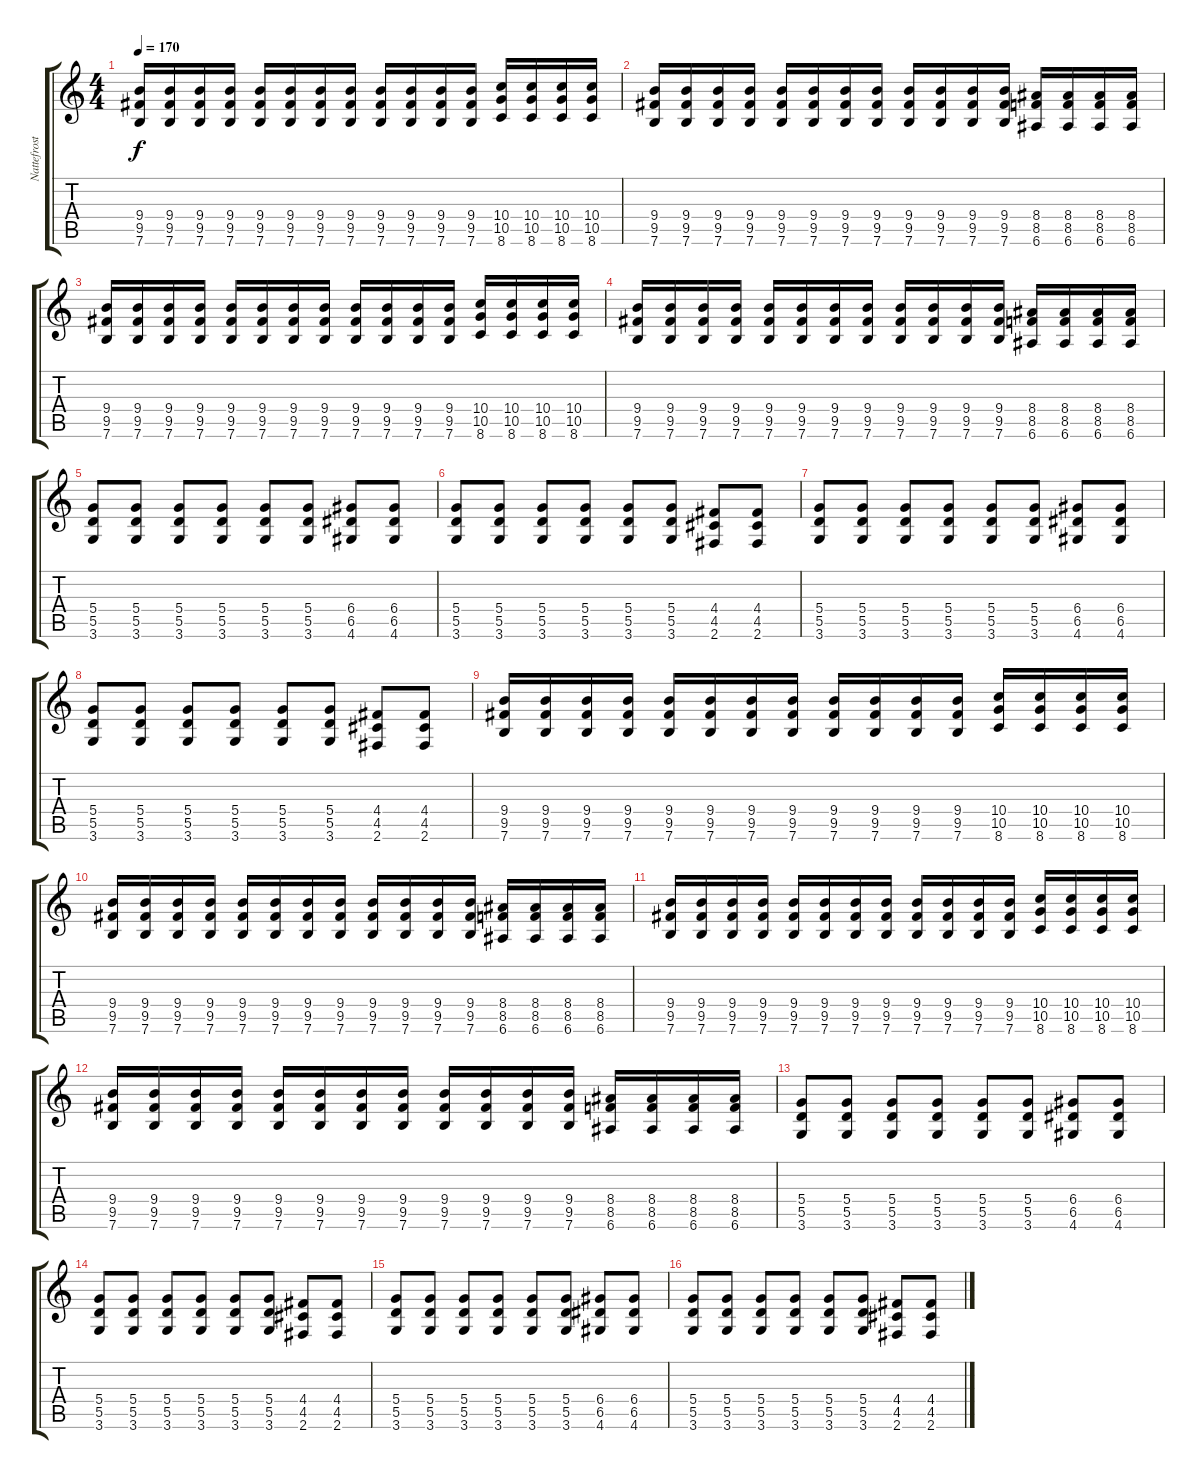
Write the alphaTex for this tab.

\track ("Nattefrost" "Nattefrost") {instrument distortionguitar}
\staff {score tabs}
\tuning (E4 B3 G3 D3 A2 E2) {hide}
\ts (4 4)
\tempo 170
\clef g2
\ks c
(9.4 9.5 7.6).16{dy f} (9.4 9.5 7.6).16 (9.4 9.5 7.6).16 (9.4 9.5 7.6).16 (9.4 9.5 7.6).16 (9.4 9.5 7.6).16 (9.4 9.5 7.6).16 (9.4 9.5 7.6).16 (9.4 9.5 7.6).16 (9.4 9.5 7.6).16 (9.4 9.5 7.6).16 (9.4 9.5 7.6).16 (10.4 10.5 8.6).16 (10.4 10.5 8.6).16 (10.4 10.5 8.6).16 (10.4 10.5 8.6).16 |
(9.4 9.5 7.6).16 (9.4 9.5 7.6).16 (9.4 9.5 7.6).16 (9.4 9.5 7.6).16 (9.4 9.5 7.6).16 (9.4 9.5 7.6).16 (9.4 9.5 7.6).16 (9.4 9.5 7.6).16 (9.4 9.5 7.6).16 (9.4 9.5 7.6).16 (9.4 9.5 7.6).16 (9.4 9.5 7.6).16 (8.4 8.5 6.6).16 (8.4 8.5 6.6).16 (8.4 8.5 6.6).16 (8.4 8.5 6.6).16 |
(9.4 9.5 7.6).16 (9.4 9.5 7.6).16 (9.4 9.5 7.6).16 (9.4 9.5 7.6).16 (9.4 9.5 7.6).16 (9.4 9.5 7.6).16 (9.4 9.5 7.6).16 (9.4 9.5 7.6).16 (9.4 9.5 7.6).16 (9.4 9.5 7.6).16 (9.4 9.5 7.6).16 (9.4 9.5 7.6).16 (10.4 10.5 8.6).16 (10.4 10.5 8.6).16 (10.4 10.5 8.6).16 (10.4 10.5 8.6).16 |
(9.4 9.5 7.6).16 (9.4 9.5 7.6).16 (9.4 9.5 7.6).16 (9.4 9.5 7.6).16 (9.4 9.5 7.6).16 (9.4 9.5 7.6).16 (9.4 9.5 7.6).16 (9.4 9.5 7.6).16 (9.4 9.5 7.6).16 (9.4 9.5 7.6).16 (9.4 9.5 7.6).16 (9.4 9.5 7.6).16 (8.4 8.5 6.6).16 (8.4 8.5 6.6).16 (8.4 8.5 6.6).16 (8.4 8.5 6.6).16 |
(5.4 5.5 3.6).8 (5.4 5.5 3.6).8 (5.4 5.5 3.6).8 (5.4 5.5 3.6).8 (5.4 5.5 3.6).8 (5.4 5.5 3.6).8 (6.4 6.5 4.6).8 (6.4 6.5 4.6).8 |
(5.4 5.5 3.6).8 (5.4 5.5 3.6).8 (5.4 5.5 3.6).8 (5.4 5.5 3.6).8 (5.4 5.5 3.6).8 (5.4 5.5 3.6).8 (4.4 4.5 2.6).8 (4.4 4.5 2.6).8 |
(5.4 5.5 3.6).8 (5.4 5.5 3.6).8 (5.4 5.5 3.6).8 (5.4 5.5 3.6).8 (5.4 5.5 3.6).8 (5.4 5.5 3.6).8 (6.4 6.5 4.6).8 (6.4 6.5 4.6).8 |
(5.4 5.5 3.6).8 (5.4 5.5 3.6).8 (5.4 5.5 3.6).8 (5.4 5.5 3.6).8 (5.4 5.5 3.6).8 (5.4 5.5 3.6).8 (4.4 4.5 2.6).8 (4.4 4.5 2.6).8 |
(9.4 9.5 7.6).16 (9.4 9.5 7.6).16 (9.4 9.5 7.6).16 (9.4 9.5 7.6).16 (9.4 9.5 7.6).16 (9.4 9.5 7.6).16 (9.4 9.5 7.6).16 (9.4 9.5 7.6).16 (9.4 9.5 7.6).16 (9.4 9.5 7.6).16 (9.4 9.5 7.6).16 (9.4 9.5 7.6).16 (10.4 10.5 8.6).16 (10.4 10.5 8.6).16 (10.4 10.5 8.6).16 (10.4 10.5 8.6).16 |
(9.4 9.5 7.6).16 (9.4 9.5 7.6).16 (9.4 9.5 7.6).16 (9.4 9.5 7.6).16 (9.4 9.5 7.6).16 (9.4 9.5 7.6).16 (9.4 9.5 7.6).16 (9.4 9.5 7.6).16 (9.4 9.5 7.6).16 (9.4 9.5 7.6).16 (9.4 9.5 7.6).16 (9.4 9.5 7.6).16 (8.4 8.5 6.6).16 (8.4 8.5 6.6).16 (8.4 8.5 6.6).16 (8.4 8.5 6.6).16 |
(9.4 9.5 7.6).16 (9.4 9.5 7.6).16 (9.4 9.5 7.6).16 (9.4 9.5 7.6).16 (9.4 9.5 7.6).16 (9.4 9.5 7.6).16 (9.4 9.5 7.6).16 (9.4 9.5 7.6).16 (9.4 9.5 7.6).16 (9.4 9.5 7.6).16 (9.4 9.5 7.6).16 (9.4 9.5 7.6).16 (10.4 10.5 8.6).16 (10.4 10.5 8.6).16 (10.4 10.5 8.6).16 (10.4 10.5 8.6).16 |
(9.4 9.5 7.6).16 (9.4 9.5 7.6).16 (9.4 9.5 7.6).16 (9.4 9.5 7.6).16 (9.4 9.5 7.6).16 (9.4 9.5 7.6).16 (9.4 9.5 7.6).16 (9.4 9.5 7.6).16 (9.4 9.5 7.6).16 (9.4 9.5 7.6).16 (9.4 9.5 7.6).16 (9.4 9.5 7.6).16 (8.4 8.5 6.6).16 (8.4 8.5 6.6).16 (8.4 8.5 6.6).16 (8.4 8.5 6.6).16 |
(5.4 5.5 3.6).8 (5.4 5.5 3.6).8 (5.4 5.5 3.6).8 (5.4 5.5 3.6).8 (5.4 5.5 3.6).8 (5.4 5.5 3.6).8 (6.4 6.5 4.6).8 (6.4 6.5 4.6).8 |
(5.4 5.5 3.6).8 (5.4 5.5 3.6).8 (5.4 5.5 3.6).8 (5.4 5.5 3.6).8 (5.4 5.5 3.6).8 (5.4 5.5 3.6).8 (4.4 4.5 2.6).8 (4.4 4.5 2.6).8 |
(5.4 5.5 3.6).8 (5.4 5.5 3.6).8 (5.4 5.5 3.6).8 (5.4 5.5 3.6).8 (5.4 5.5 3.6).8 (5.4 5.5 3.6).8 (6.4 6.5 4.6).8 (6.4 6.5 4.6).8 |
(5.4 5.5 3.6).8 (5.4 5.5 3.6).8 (5.4 5.5 3.6).8 (5.4 5.5 3.6).8 (5.4 5.5 3.6).8 (5.4 5.5 3.6).8 (4.4 4.5 2.6).8 (4.4 4.5 2.6).8
